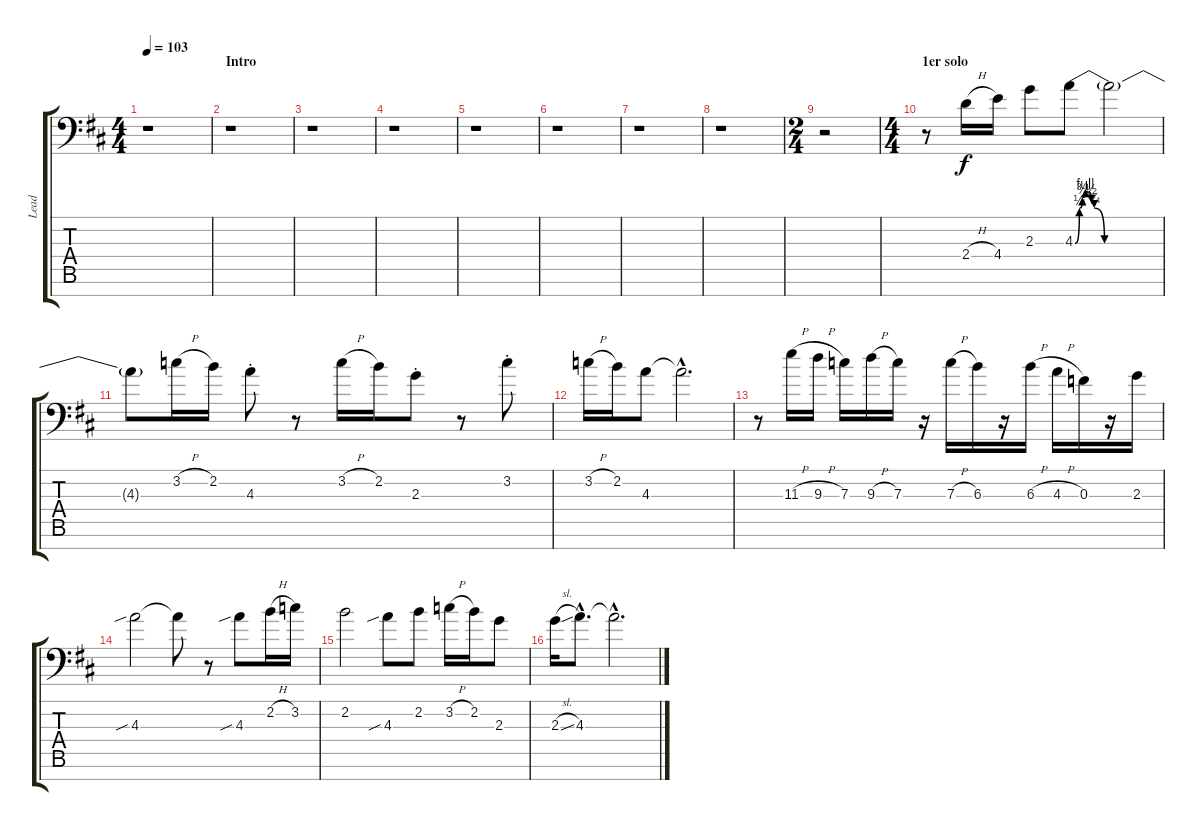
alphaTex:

\track ("Lead" "Lead") {instrument electricguitarclean}
\staff {score tabs}
\tuning (D4 A3 F3 C3 G2 D2 A1) {hide}
\ts (4 4)
\tempo 103
\clef f4
\ks bminor
r.1{dy f instrument electricguitarclean} |
\section ("" "Intro")
r.1 |
r.1 |
r.1 |
r.1 |
r.1 |
r.1 |
r.1 |
\ts (2 4)
r.2 |
\ts (4 4)
\section ("" "1er solo")
r.8 2.4{h}.16 4.4.16 2.3.8 4.3{be (custom 0 0 3 1 5 3 7 4 9 4 11 2 13 1 20 0 60 0)}.8 4.3{t}.2 |
4.3{t}.8 3.2{h}.16 2.2.16 4.3{st}.8 r.8 3.2{h}.16 2.2.16 2.3{st}.8 r.8 3.2{st}.8 |
3.2{h}.16 2.2.16 4.3.8 4.3{hac t}.2{d} |
r.8 11.3{h}.16 9.3{h}.16 7.3.16 9.3{h}.16 7.3.16 r.16 7.3{h}.16 6.3.16 r.16 6.3{h}.16 4.3{h}.16 0.3.16 r.16 2.3.16 |
4.3{sib}.2 4.3{t}.8 r.8 4.3{sib}.8 2.2{h}.16 3.2.16 |
2.2.2 4.3{sib}.8 2.2.8 3.2{h}.16 2.2.16 2.3.8 |
2.3{sl}.16 4.3{hac}.8{d} 4.3{hac t}.2{d}
